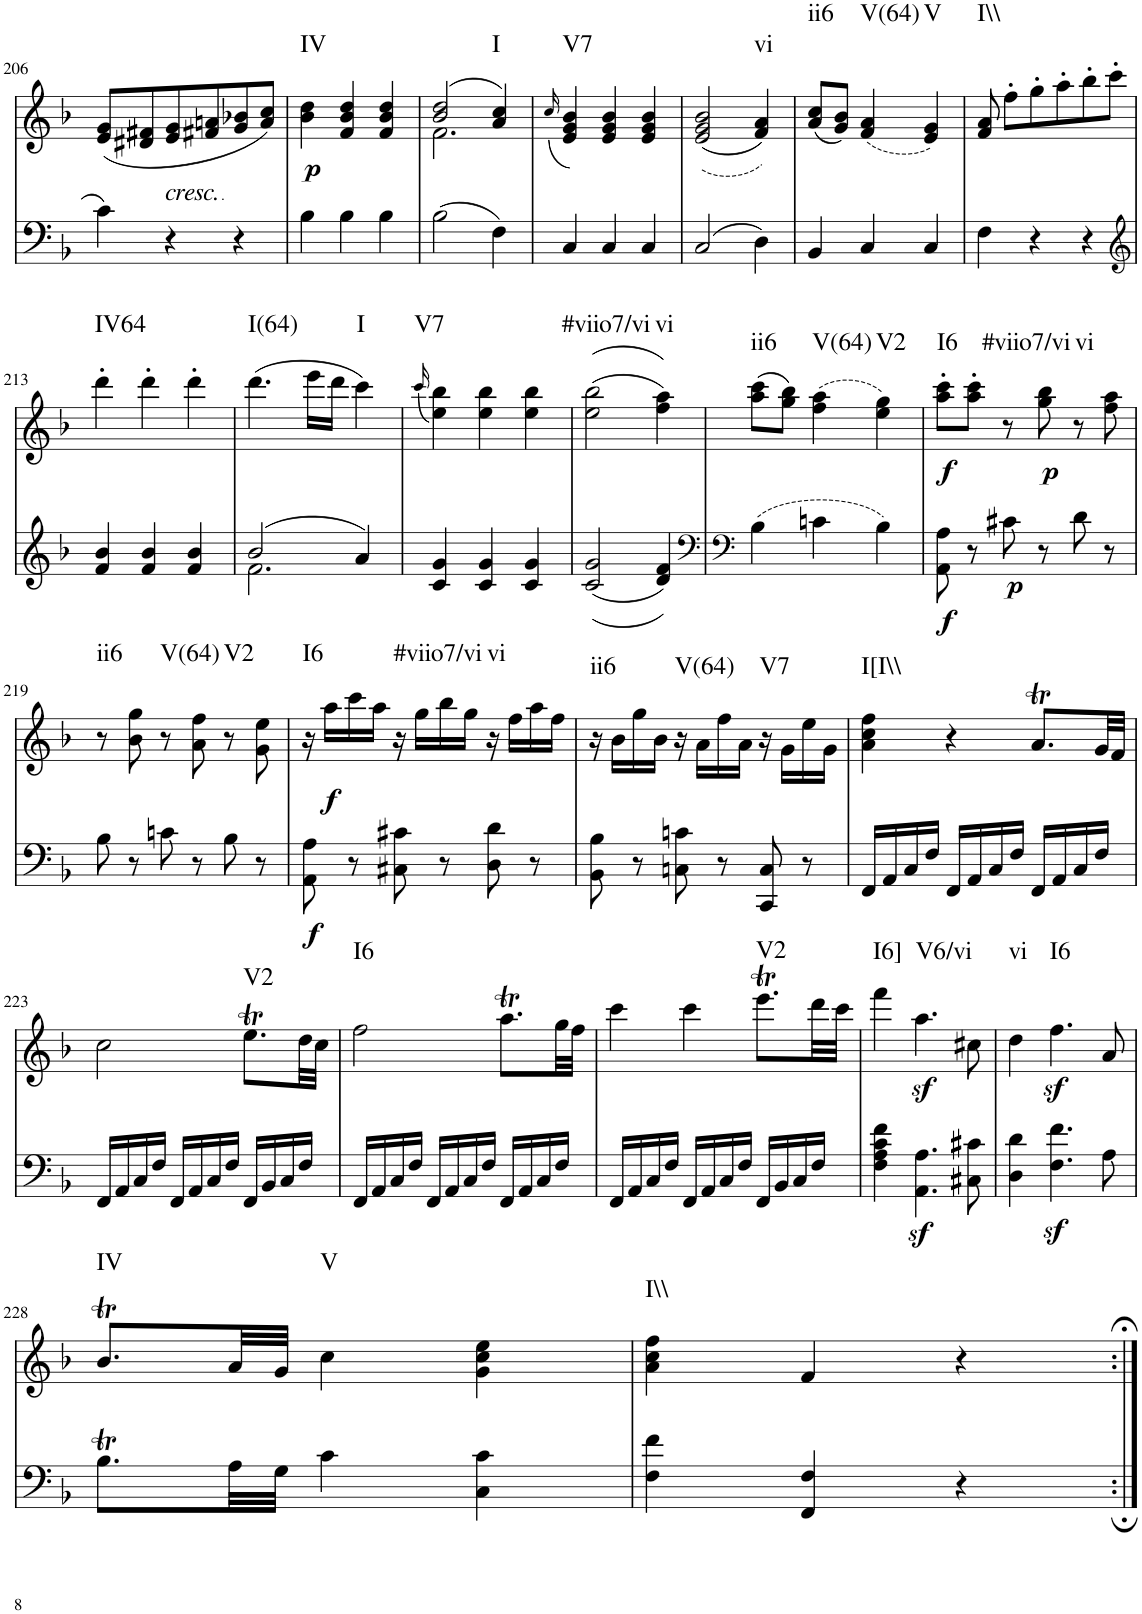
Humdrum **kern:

**kern	**kern	**dynam	**harte
*part1	*part1	*part1	*part1
*staff2	*staff1	*staff1/2	*
*I"Piano, Piano right	*	*	*
*I'Pno.	*	*	*
!!LO:PB:g=z
*clefF4	*clefG2	*	*
*k[b-]	*k[b-]	*	*
*M3/4	*M3/4	*	*
=206	=206	=206	=206
4c\	(8e/ 8g/L	.	.
.	8d#X/ 8f#X/	.	.
!	!LO:TX:b:i:t=cresc.	!	!
4r	8e/ 8g/	.	.
.	8f#X/ 8an/	.	.
4r	8g/ 8b-X/	.	.
.	8a/ 8cc/J)	.	.
=207	=207	=207	=207
!	!	!LO:DY:b	!LO:H:kt=IV
4B-\	4b-\ 4dd\	p	N
4B-\	4f/ 4b-/ 4dd/	.	.
4B-\	4f/ 4b-/ 4dd/	.	.
=208	=208	=208	=208
*	*^	*	*
2B-\	(2b-/ 2dd/	2.f\	.	.
!	!	!	!	!LO:H:kt=I
4F\	4a/ 4cc/)	.	.	N
*	*v	*v	*	*
=209	=209	=209	=209
.	(16qcc/	.	.
!	!	!	!LO:H:kt=V7
4C/	4e/ 4g/ 4b-/)	.	N
4C/	4e/ 4g/ 4b-/	.	.
4C/	4e/ 4g/ 4b-/	.	.
=210	=210	=210	=210
2C/	((2e/ 2g/ 2b-/	.	.
!	!	!	!LO:H:kt=vi
4D\	4f/ 4a/))	.	N
=211	=211	=211	=211
!	!	!	!LO:H:kt=ii6
4BB-/	(8a/ 8cc/L	.	N
.	8g/ 8b-/J)	.	.
!	!	!	!LO:H:kt=V(64)
4C/	(4f/ 4a/	.	N
!	!	!	!LO:H:kt=V
4C/	4e/ 4g/)	.	N
=212	=212	=212	=212
!	!	!	!LO:H:kt=I\\
4F\	8f/ 8a/	.	N
.	8ff'\L	.	.
4r	8gg'\	.	.
.	8aa'\	.	.
4r	8bb-'\	.	.
.	8ccc'\J	.	.
!!LO:LB:g=z
=213	=213	=213	=213
*clefG2	*	*	*
!	!	!	!LO:H:kt=IV64
4f/ 4b-/	4ddd'\	.	N
4f/ 4b-/	4ddd'\	.	.
4f/ 4b-/	4ddd'\	.	.
=214	=214	=214	=214
*^	*	*	*
!	!	!	!	!LO:H:kt=I(64)
2b-/	2.f\	(4.ddd\	.	N
.	.	16eee\LL	.	.
.	.	16ddd\JJ	.	.
!	!	!	!	!LO:H:kt=I
4a/	.	4ccc\)	.	N
*v	*v	*	*	*
=215	=215	=215	=215
.	(16qccc/	.	.
!	!	!	!LO:H:kt=V7
4c/ 4g/	4ee\ 4bb-\)	.	N
4c/ 4g/	4ee\ 4bb-\	.	.
4c/ 4g/	4ee\ 4bb-\	.	.
=216	=216	=216	=216
!	!	!	!LO:H:kt=#viio7/vi
2c/ 2g/	((2ee\ 2bb-\	.	N
!	!	!	!LO:H:kt=vi
4d/ 4f/	4ff\ 4aa\))	.	N
=217	=217	=217	=217
*clefF4	*	*	*
!	!	!	!LO:H:kt=ii6
4B-\	(8aa\ 8ccc\L	.	N
.	8gg\ 8bb-\J)	.	.
!	!	!	!LO:H:kt=V(64)
4cn\	(4ff\ 4aa\	.	N
!	!	!	!LO:H:kt=V2
4B-\	4ee\ 4gg\)	.	N
=218	=218	=218	=218
!	!	!LO:DY:b=2	!
!	!	!LO:DY:n=1:b	!LO:H:kt=I6
8AA\ 8A\	8aa\' 8ccc\'L	f f	N
8r	8aa\' 8ccc\'J	.	.
!	!	!LO:DY:n=2:b=2	!LO:H:kt=#viio7/vi
8c#X\	8r	p	N
!	!	!LO:DY:n=3:b	!
8r	8gg\ 8bb-\	p	.
!	!	!	!LO:H:kt=vi
8d\	8r	.	N
8r	8ff\ 8aa\	.	.
!!LO:LB:g=z
=219	=219	=219	=219
!	!	!	!LO:H:kt=ii6
8B-\	8r	.	N
8r	8b-\ 8gg\	.	.
!	!	!	!LO:H:kt=V(64)
8cn\	8r	.	N
8r	8a\ 8ff\	.	.
!	!	!	!LO:H:kt=V2
8B-\	8r	.	N
8r	8g\ 8ee\	.	.
=220	=220	=220	=220
!	!	!LO:DY:b=2	!LO:H:kt=I6
8AA\ 8A\	16r	f	N
!	!	!LO:DY:b	!
.	16aa\LL	f	.
8r	16ccc\	.	.
.	16aa\JJ	.	.
!	!	!	!LO:H:kt=#viio7/vi
8C#X\ 8c#X\	16r	.	N
.	16gg\LL	.	.
8r	16bb-\	.	.
.	16gg\JJ	.	.
!	!	!	!LO:H:kt=vi
8D\ 8d\	16r	.	N
.	16ff\LL	.	.
8r	16aa\	.	.
.	16ff\JJ	.	.
=221	=221	=221	=221
!	!	!	!LO:H:kt=ii6
8BB-\ 8B-\	16r	.	N
.	16b-\LL	.	.
8r	16gg\	.	.
.	16b-\JJ	.	.
!	!	!	!LO:H:kt=V(64)
8Cn\ 8cn\	16r	.	N
.	16a\LL	.	.
8r	16ff\	.	.
.	16a\JJ	.	.
!	!	!	!LO:H:kt=V7
8CC/ 8C/	16r	.	N
.	16g\LL	.	.
8r	16ee\	.	.
.	16g\JJ	.	.
=222	=222	=222	=222
!	!	!	!LO:H:kt=I[I\\
16FF/LL	4a\ 4cc\ 4ff\	.	N
16AA/	.	.	.
16C/	.	.	.
16F/JJ	.	.	.
16FF/LL	4r	.	.
16AA/	.	.	.
16C/	.	.	.
16F/JJ	.	.	.
16FF/LL	8.at/L	.	.
16AA/	.	.	.
16C/	.	.	.
16F/JJ	32g/LL	.	.
.	32f/JJJ	.	.
!!LO:LB:g=z
=223	=223	=223	=223
16FF/LL	2cc\	.	.
16AA/	.	.	.
16C/	.	.	.
16F/JJ	.	.	.
16FF/LL	.	.	.
16AA/	.	.	.
16C/	.	.	.
16F/JJ	.	.	.
!	!	!	!LO:H:kt=V2
16FF/LL	8.eet\L	.	N
16BB-/	.	.	.
16C/	.	.	.
16F/JJ	32dd\LL	.	.
.	32cc\JJJ	.	.
=224	=224	=224	=224
!	!	!	!LO:H:kt=I6
16FF/LL	2ff\	.	N
16AA/	.	.	.
16C/	.	.	.
16F/JJ	.	.	.
16FF/LL	.	.	.
16AA/	.	.	.
16C/	.	.	.
16F/JJ	.	.	.
16FF/LL	8.aat\L	.	.
16AA/	.	.	.
16C/	.	.	.
16F/JJ	32gg\LL	.	.
.	32ff\JJJ	.	.
=225	=225	=225	=225
16FF/LL	4ccc\	.	.
16AA/	.	.	.
16C/	.	.	.
16F/JJ	.	.	.
16FF/LL	4ccc\	.	.
16AA/	.	.	.
16C/	.	.	.
16F/JJ	.	.	.
!	!	!	!LO:H:kt=V2
16FF/LL	8.eeet\L	.	N
16BB-/	.	.	.
16C/	.	.	.
16F/JJ	32ddd\LL	.	.
.	32ccc\JJJ	.	.
=226	=226	=226	=226
!	!	!	!LO:H:kt=I6]
4F\ 4A\ 4c\ 4f\	4fff\	.	N
!	!	!LO:DY:b	!LO:H:kt=V6/vi
4.AA\z< 4.A\z<	4.aa\	sf	N
8C#X\ 8c#X\	8cc#X\	.	.
=227	=227	=227	=227
!	!	!	!LO:H:kt=vi
4D\ 4d\	4dd\	.	N
!	!	!LO:DY:b	!LO:H:kt=I6
4.F\z< 4.f\z<	4.ff\	sf	N
8A\	8a/	.	.
!!LO:LB:g=z
=228	=228	=228	=228
!	!	!	!LO:H:kt=IV
8.B-T\L	8.b-T/L	.	N
32A\LL	32a/LL	.	.
32G\JJJ	32g/JJJ	.	.
!	!	!	!LO:H:kt=V
4c\	4cc\	.	N
4C\ 4c\	4g\ 4cc\ 4ee\	.	.
=229	=229	=229	=229
!	!	!	!LO:H:kt=I\\
4F\ 4f\	4a\ 4cc\ 4ff\	.	N
4FF/ 4F/	4f/	.	.
4r	4r	.	.
=:|!	=:|!	=:|!	=:|!
*-	*-	*-	*-
